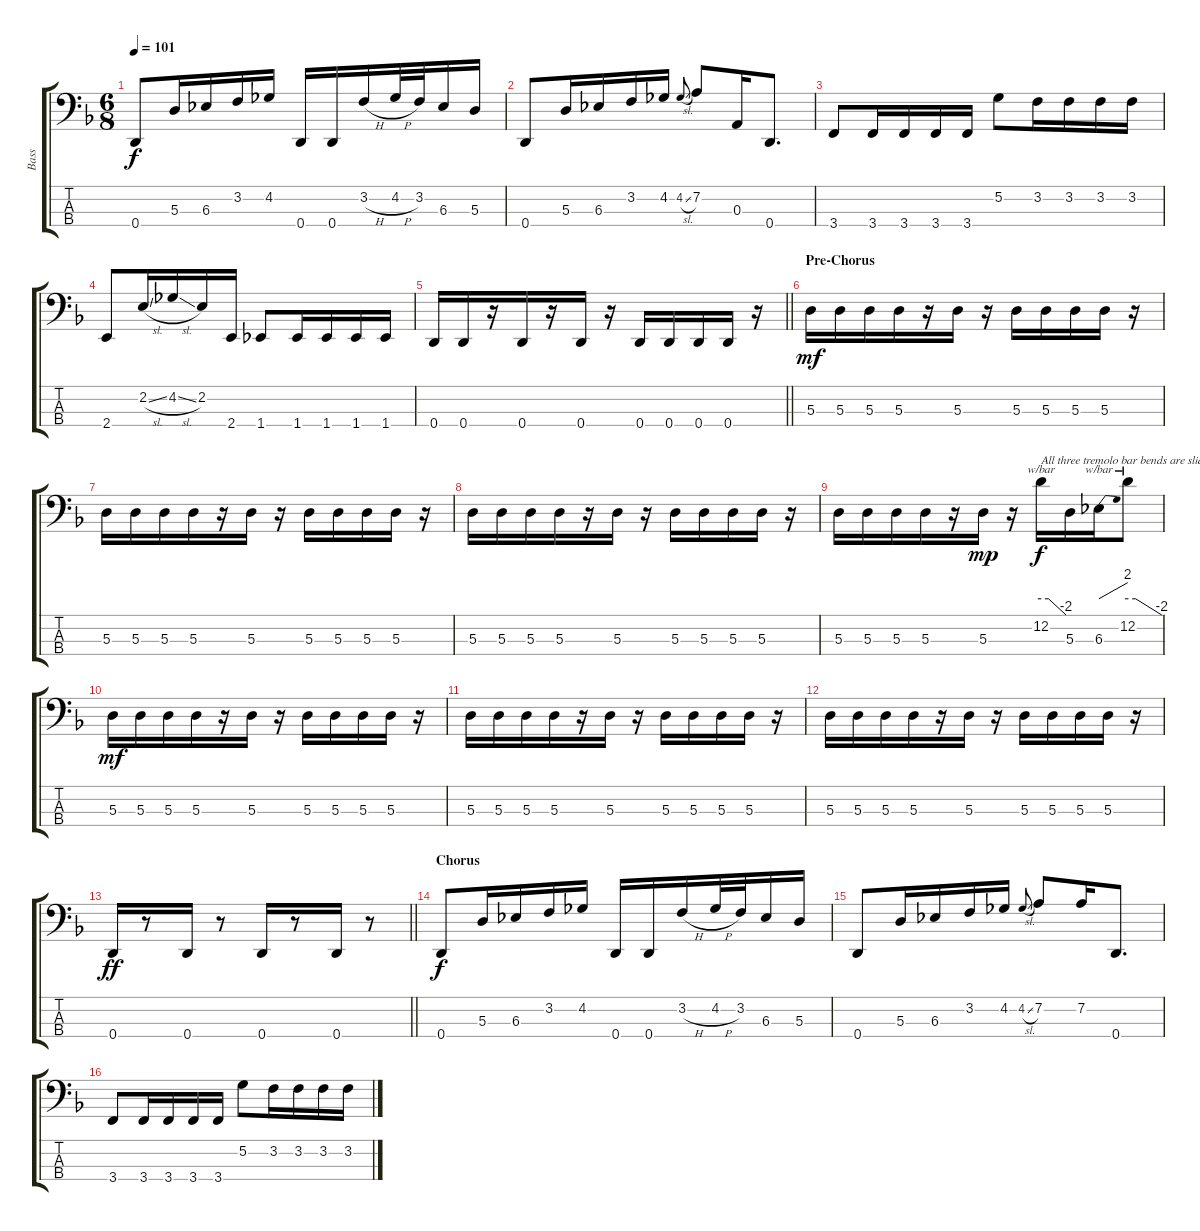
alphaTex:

\track ("Bass" "Bass") {instrument electricbassfinger}
\staff {score tabs}
\tuning (G2 D2 A1 D1) {hide}
\ts (6 8)
\tempo 101
\clef f4
\ks dminor
0.4.8{dy f} 5.3.16 6.3.16 3.2.16 4.2.16 0.4.16 0.4.16 3.2{h}.16 4.2{h}.32 3.2.32 6.3.16 5.3.16 |
0.4.8 5.3.16 6.3.16 3.2.16 4.2.16 4.2{sl}.8{gr onbeat} 7.2.8 0.3.16 0.4.8{d} |
3.4.8 3.4.16 3.4.16 3.4.16 3.4.16 5.2.8 3.2.16 3.2.16 3.2.16 3.2.16 |
2.4.8 2.2{sl}.16 4.2{sl}.16 2.2.16 2.4.16 1.4.8 1.4.16 1.4.16 1.4.16 1.4.16 |
\barLineRight lightlight
0.4.16 0.4.16 r.16 0.4.16 r.16 0.4.16 r.16 0.4.16 0.4.16 0.4.16 0.4.16 r.16 |
\section ("" "Pre-Chorus")
5.3.16{dy mf} 5.3.16 5.3.16 5.3.16 r.16 5.3.16 r.16 5.3.16 5.3.16 5.3.16 5.3.16 r.16 |
5.3.16 5.3.16 5.3.16 5.3.16 r.16 5.3.16 r.16 5.3.16 5.3.16 5.3.16 5.3.16 r.16 |
5.3.16 5.3.16 5.3.16 5.3.16 r.16 5.3.16 r.16 5.3.16 5.3.16 5.3.16 5.3.16 r.16 |
5.3.16 5.3.16 5.3.16 5.3.16 r.16 5.3.16{dy mp} r.16 12.2.16{tbe (custom default 0 0 18 0 60 -8) txt "All three tremolo bar bends are slides." dy f} 5.3.16 6.3.16{tbe (dive default 0 0 60 8)} 12.2.8{tbe (custom default 0 0 14 0 60 -8)} |
5.3.16{dy mf} 5.3.16 5.3.16 5.3.16 r.16 5.3.16 r.16 5.3.16 5.3.16 5.3.16 5.3.16 r.16 |
5.3.16 5.3.16 5.3.16 5.3.16 r.16 5.3.16 r.16 5.3.16 5.3.16 5.3.16 5.3.16 r.16 |
5.3.16 5.3.16 5.3.16 5.3.16 r.16 5.3.16 r.16 5.3.16 5.3.16 5.3.16 5.3.16 r.16 |
\barLineRight lightlight
0.4.16{dy ff} r.8 0.4.16 r.8 0.4.16 r.8 0.4.16 r.8 |
\section ("" "Chorus")
0.4.8{dy f} 5.3.16 6.3.16 3.2.16 4.2.16 0.4.16 0.4.16 3.2{h}.16 4.2{h}.32 3.2.32 6.3.16 5.3.16 |
0.4.8 5.3.16 6.3.16 3.2.16 4.2.16 4.2{sl}.8{gr onbeat} 7.2.8 7.2.16 0.4.8{d} |
3.4.8 3.4.16 3.4.16 3.4.16 3.4.16 5.2.8 3.2.16 3.2.16 3.2.16 3.2.16
